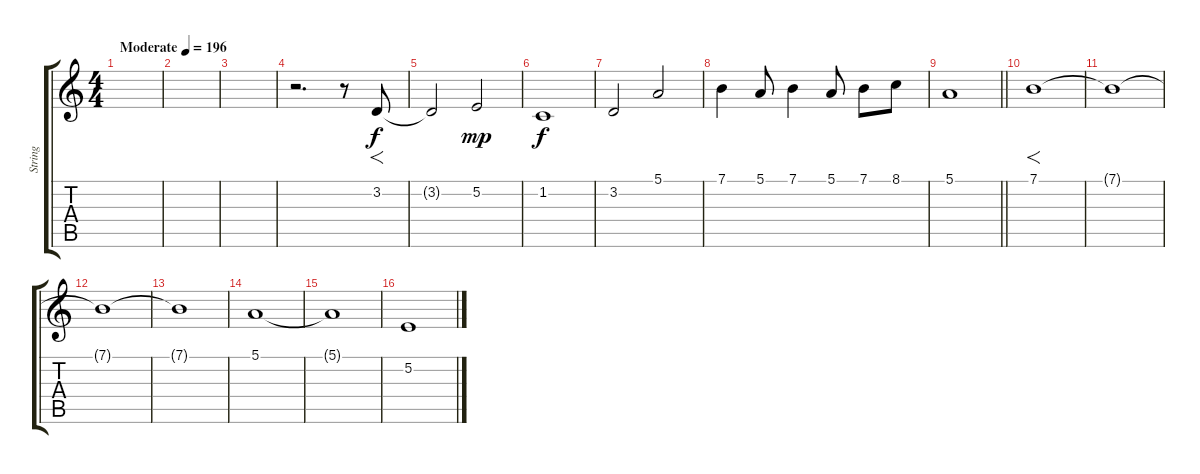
\track ("String" "String") {instrument stringensemble1}
\staff {score tabs}
\tuning (E4 B3 G3 D3 A2 E2) {hide}
\ts (4 4)
\tempo (196 "Moderate")
\clef g2
\ks c
|
|
|
r.2{d} r.8 3.2.8{f} |
3.2{t}.2{dy f} 5.2.2{dy mp} |
1.2.1{dy f} |
3.2.2 5.1.2 |
7.1.4 5.1.8 7.1.4 5.1.8 7.1.8 8.1.8 |
\barLineRight lightlight
5.1.1 |
7.1.1{f} |
7.1{t}.1 |
7.1{t}.1 |
7.1{t}.1 |
5.1.1 |
5.1{t}.1 |
5.2.1
